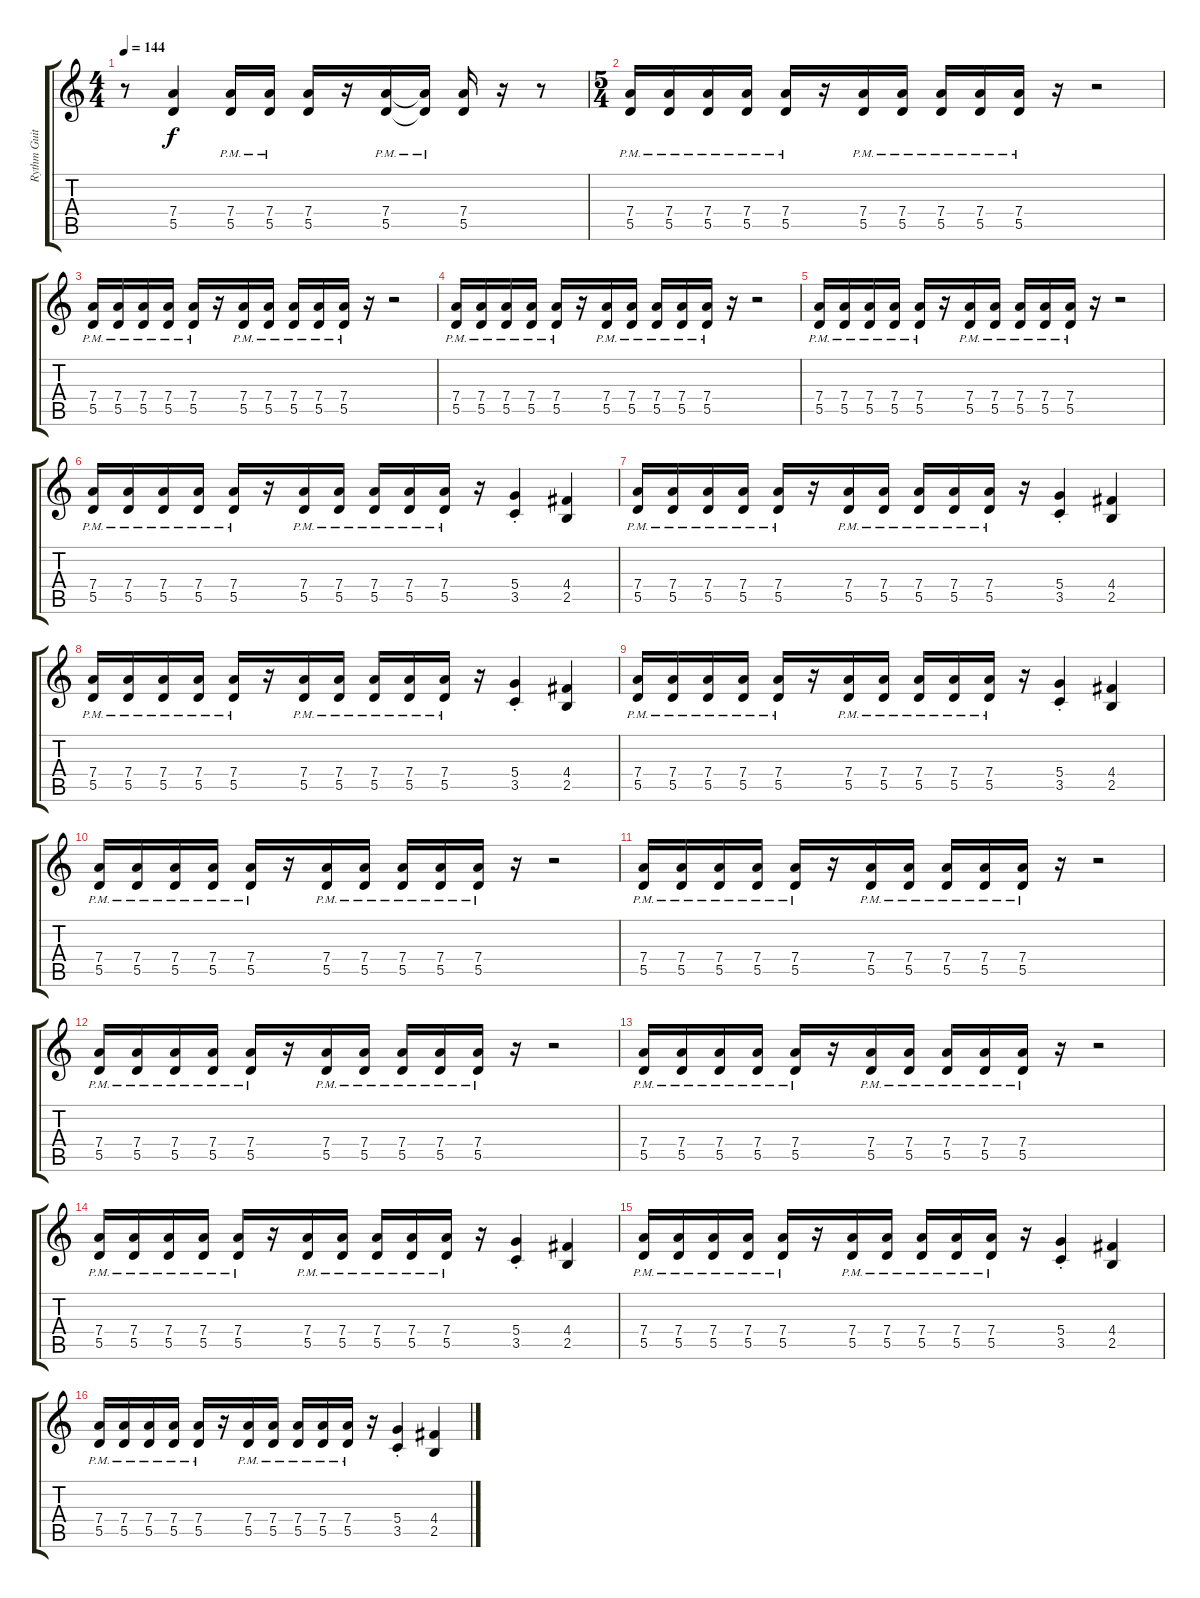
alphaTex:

\track ("Rythm Guitar (Left)" "Rythm Guit") {instrument distortionguitar}
\staff {score tabs}
\tuning (E4 B3 G3 D3 A2 E2) {hide}
\ts (4 4)
\tempo 144
\clef g2
\ks c
r.8{dy f} (7.4{t} 5.5{t}).4 (7.4{pm} 5.5{pm}).16 (7.4{pm} 5.5{pm}).16 (7.4 5.5).16 r.16 (7.4{pm} 5.5{pm}).16 (7.4{pm t} 5.5{pm t}).16 (7.4 5.5).16 r.16 r.8 |
\ts (5 4)
(7.4{pm} 5.5{pm}).16 (7.4{pm} 5.5{pm}).16 (7.4{pm} 5.5{pm}).16 (7.4{pm} 5.5{pm}).16 (7.4{pm} 5.5{pm}).16 r.16 (7.4{pm} 5.5{pm}).16 (7.4{pm} 5.5{pm}).16 (7.4{pm} 5.5{pm}).16 (7.4{pm} 5.5{pm}).16 (7.4{pm} 5.5{pm}).16 r.16 r.2 |
(7.4{pm} 5.5{pm}).16 (7.4{pm} 5.5{pm}).16 (7.4{pm} 5.5{pm}).16 (7.4{pm} 5.5{pm}).16 (7.4{pm} 5.5{pm}).16 r.16 (7.4{pm} 5.5{pm}).16 (7.4{pm} 5.5{pm}).16 (7.4{pm} 5.5{pm}).16 (7.4{pm} 5.5{pm}).16 (7.4{pm} 5.5{pm}).16 r.16 r.2 |
(7.4{pm} 5.5{pm}).16 (7.4{pm} 5.5{pm}).16 (7.4{pm} 5.5{pm}).16 (7.4{pm} 5.5{pm}).16 (7.4{pm} 5.5{pm}).16 r.16 (7.4{pm} 5.5{pm}).16 (7.4{pm} 5.5{pm}).16 (7.4{pm} 5.5{pm}).16 (7.4{pm} 5.5{pm}).16 (7.4{pm} 5.5{pm}).16 r.16 r.2 |
(7.4{pm} 5.5{pm}).16 (7.4{pm} 5.5{pm}).16 (7.4{pm} 5.5{pm}).16 (7.4{pm} 5.5{pm}).16 (7.4{pm} 5.5{pm}).16 r.16 (7.4{pm} 5.5{pm}).16 (7.4{pm} 5.5{pm}).16 (7.4{pm} 5.5{pm}).16 (7.4{pm} 5.5{pm}).16 (7.4{pm} 5.5{pm}).16 r.16 r.2 |
(7.4{pm} 5.5{pm}).16 (7.4{pm} 5.5{pm}).16 (7.4{pm} 5.5{pm}).16 (7.4{pm} 5.5{pm}).16 (7.4{pm} 5.5{pm}).16 r.16 (7.4{pm} 5.5{pm}).16 (7.4{pm} 5.5{pm}).16 (7.4{pm} 5.5{pm}).16 (7.4{pm} 5.5{pm}).16 (7.4{pm} 5.5{pm}).16 r.16 (5.4{st} 3.5{st}).4 (4.4 2.5).4 |
(7.4{pm} 5.5{pm}).16 (7.4{pm} 5.5{pm}).16 (7.4{pm} 5.5{pm}).16 (7.4{pm} 5.5{pm}).16 (7.4{pm} 5.5{pm}).16 r.16 (7.4{pm} 5.5{pm}).16 (7.4{pm} 5.5{pm}).16 (7.4{pm} 5.5{pm}).16 (7.4{pm} 5.5{pm}).16 (7.4{pm} 5.5{pm}).16 r.16 (5.4{st} 3.5{st}).4 (4.4 2.5).4 |
(7.4{pm} 5.5{pm}).16 (7.4{pm} 5.5{pm}).16 (7.4{pm} 5.5{pm}).16 (7.4{pm} 5.5{pm}).16 (7.4{pm} 5.5{pm}).16 r.16 (7.4{pm} 5.5{pm}).16 (7.4{pm} 5.5{pm}).16 (7.4{pm} 5.5{pm}).16 (7.4{pm} 5.5{pm}).16 (7.4{pm} 5.5{pm}).16 r.16 (5.4{st} 3.5{st}).4 (4.4 2.5).4 |
(7.4{pm} 5.5{pm}).16 (7.4{pm} 5.5{pm}).16 (7.4{pm} 5.5{pm}).16 (7.4{pm} 5.5{pm}).16 (7.4{pm} 5.5{pm}).16 r.16 (7.4{pm} 5.5{pm}).16 (7.4{pm} 5.5{pm}).16 (7.4{pm} 5.5{pm}).16 (7.4{pm} 5.5{pm}).16 (7.4{pm} 5.5{pm}).16 r.16 (5.4{st} 3.5{st}).4 (4.4 2.5).4 |
(7.4{pm} 5.5{pm}).16 (7.4{pm} 5.5{pm}).16 (7.4{pm} 5.5{pm}).16 (7.4{pm} 5.5{pm}).16 (7.4{pm} 5.5{pm}).16 r.16 (7.4{pm} 5.5{pm}).16 (7.4{pm} 5.5{pm}).16 (7.4{pm} 5.5{pm}).16 (7.4{pm} 5.5{pm}).16 (7.4{pm} 5.5{pm}).16 r.16 r.2 |
(7.4{pm} 5.5{pm}).16 (7.4{pm} 5.5{pm}).16 (7.4{pm} 5.5{pm}).16 (7.4{pm} 5.5{pm}).16 (7.4{pm} 5.5{pm}).16 r.16 (7.4{pm} 5.5{pm}).16 (7.4{pm} 5.5{pm}).16 (7.4{pm} 5.5{pm}).16 (7.4{pm} 5.5{pm}).16 (7.4{pm} 5.5{pm}).16 r.16 r.2 |
(7.4{pm} 5.5{pm}).16 (7.4{pm} 5.5{pm}).16 (7.4{pm} 5.5{pm}).16 (7.4{pm} 5.5{pm}).16 (7.4{pm} 5.5{pm}).16 r.16 (7.4{pm} 5.5{pm}).16 (7.4{pm} 5.5{pm}).16 (7.4{pm} 5.5{pm}).16 (7.4{pm} 5.5{pm}).16 (7.4{pm} 5.5{pm}).16 r.16 r.2 |
(7.4{pm} 5.5{pm}).16 (7.4{pm} 5.5{pm}).16 (7.4{pm} 5.5{pm}).16 (7.4{pm} 5.5{pm}).16 (7.4{pm} 5.5{pm}).16 r.16 (7.4{pm} 5.5{pm}).16 (7.4{pm} 5.5{pm}).16 (7.4{pm} 5.5{pm}).16 (7.4{pm} 5.5{pm}).16 (7.4{pm} 5.5{pm}).16 r.16 r.2 |
(7.4{pm} 5.5{pm}).16 (7.4{pm} 5.5{pm}).16 (7.4{pm} 5.5{pm}).16 (7.4{pm} 5.5{pm}).16 (7.4{pm} 5.5{pm}).16 r.16 (7.4{pm} 5.5{pm}).16 (7.4{pm} 5.5{pm}).16 (7.4{pm} 5.5{pm}).16 (7.4{pm} 5.5{pm}).16 (7.4{pm} 5.5{pm}).16 r.16 (5.4{st} 3.5{st}).4 (4.4 2.5).4 |
(7.4{pm} 5.5{pm}).16 (7.4{pm} 5.5{pm}).16 (7.4{pm} 5.5{pm}).16 (7.4{pm} 5.5{pm}).16 (7.4{pm} 5.5{pm}).16 r.16 (7.4{pm} 5.5{pm}).16 (7.4{pm} 5.5{pm}).16 (7.4{pm} 5.5{pm}).16 (7.4{pm} 5.5{pm}).16 (7.4{pm} 5.5{pm}).16 r.16 (5.4{st} 3.5{st}).4 (4.4 2.5).4 |
(7.4{pm} 5.5{pm}).16 (7.4{pm} 5.5{pm}).16 (7.4{pm} 5.5{pm}).16 (7.4{pm} 5.5{pm}).16 (7.4{pm} 5.5{pm}).16 r.16 (7.4{pm} 5.5{pm}).16 (7.4{pm} 5.5{pm}).16 (7.4{pm} 5.5{pm}).16 (7.4{pm} 5.5{pm}).16 (7.4{pm} 5.5{pm}).16 r.16 (5.4{st} 3.5{st}).4 (4.4 2.5).4
